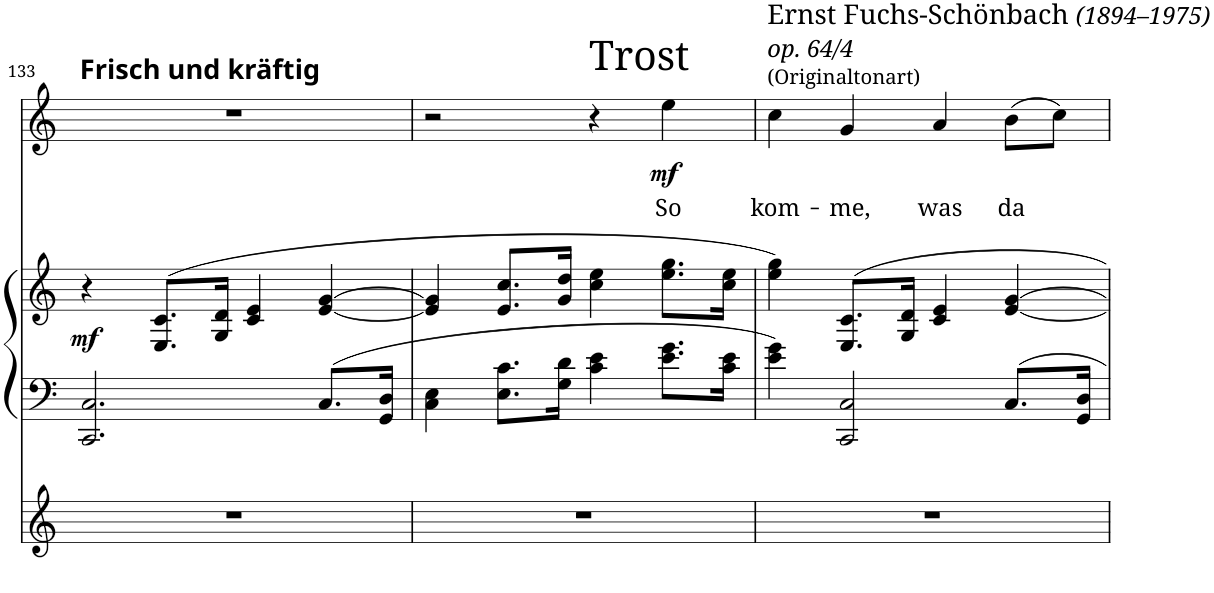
**kern	**kern	**kern	**dynam	**kern	**text	**dynam
*part3	*part2	*part2	*part2	*part1	*part1	*part1
*staff4	*staff3	*staff2	*staff2/3	*staff1	*staff1	*staff1
!!LO:PB:g=z
*clefG2	*clefF4	*clefG2	*	*clefG2	*	*
*k[]	*k[]	*k[]	*	*k[]	*	*
*C:	*C:	*C:	*	*C:	*	*
*M4/4	*M4/4	*M4/4	*	*M4/4	*	*
*met(c)	*met(c)	*met(c)	*	*met(c)	*	*
=133	=133	=133	=133	=133	=133	=133
!	!	!	!	!LO:TX:a:B:t=Frisch und kräftig	!	!
!	!	!	!LO:DY:b	!	!	!
1r	2.CC/ 2.C/	4r	mf	1r	.	.
.	.	(8.E/ 8.c/L	.	.	.	.
.	.	16G/ 16d/Jk	.	.	.	.
.	.	4c/ 4e/	.	.	.	.
.	8.C/L	[4e/ [4g/	.	.	.	.
.	16GG/ 16D/Jk	.	.	.	.	.
=134	=134	=134	=134	=134	=134	=134
1r	4C\ 4E\	4e/] 4g/]	.	2r	.	.
.	8.E\ 8.c\L	8.e/ 8.cc/L	.	.	.	.
.	16G\ 16d\Jk	16g/ 16dd/Jk	.	.	.	.
!	!	!	!	!LO:TX:a:t=Trost	!	!
.	4c\ 4e\	4cc\ 4ee\	.	4r	.	.
!	!	!	!	!	!LO:LY:b	!LO:DY:b
.	8.e\ 8.g\L	8.ee\ 8.gg\L	.	4ee\	So	mf
.	16c\ 16e\Jk	16cc\ 16ee\Jk	.	.	.	.
=135	=135	=135	=135	=135	=135	=135
!	!	!	!	!LO:TX:a:t=Ernst Fuchs-Schönbach	!	!
!	!	!	!	!LO:TX:a:i:t=(1894–1975)	!	!
!	!	!	!	!LO:TX:a:t=op. 64/4	!	!
!	!	!	!	!LO:TX:a:t=(Originaltonart)	!	!
!	!	!	!	!	!LO:LY:b	!
1r	4e\ 4g\	4ee\ 4gg\)	.	4cc\	kom-	.
!	!	!	!	!	!LO:LY:b	!
.	2CC/ 2C/	8.E/ 8.c/L	.	4g/	-me,	.
.	.	16G/ 16d/Jk	.	.	.	.
!	!	!	!	!	!LO:LY:b	!
.	.	4c/ 4e/	.	4a/	was	.
!	!	!	!	!	!LO:LY:b	!
.	8.C/L	[4e/ [4g/	.	(8b\L	da	.
.	.	.	.	8cc\J)	.	.
.	16GG/ 16D/Jk	.	.	.	.	.
=	=	=	=	=	=	=
*-	*-	*-	*-	*-	*-	*-
